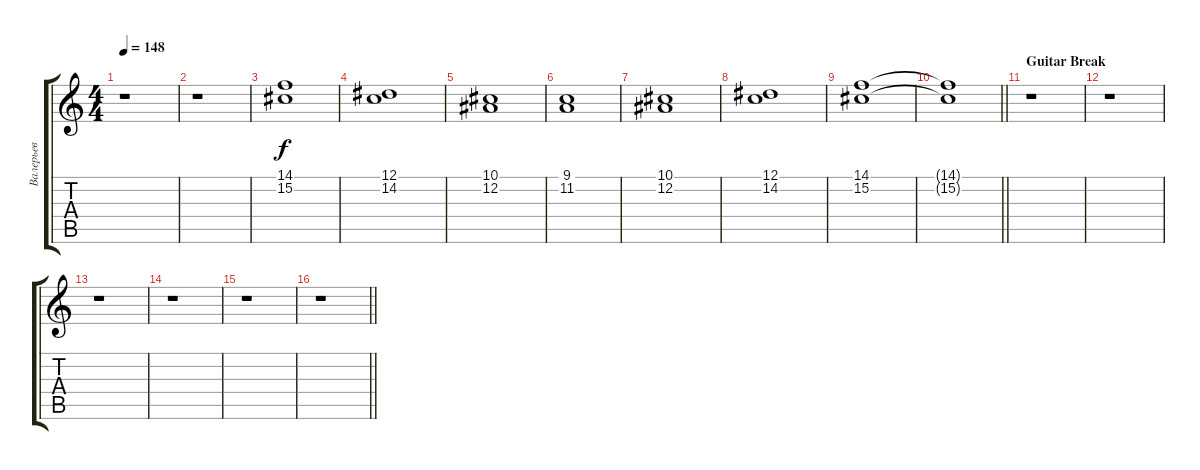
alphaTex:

\track ("Валерьев" "Валерьев") {instrument stringensemble2}
\staff {score tabs}
\tuning (Eb4 Bb3 Gb3 Db3 Ab2 Eb2) {hide}
\ts (4 4)
\tempo 148
\clef g2
\ks c
r.1{dy f} |
r.1 |
(14.1 15.2).1 |
(12.1 14.2).1 |
(10.1 12.2).1 |
(9.1 11.2).1 |
(10.1 12.2).1 |
(12.1 14.2).1 |
(14.1 15.2).1 |
\barLineRight lightlight
(14.1{t} 15.2{t}).1 |
\section ("" "Guitar Break")
r.1 |
r.1 |
r.1 |
r.1 |
r.1 |
\barLineRight lightlight
r.1
